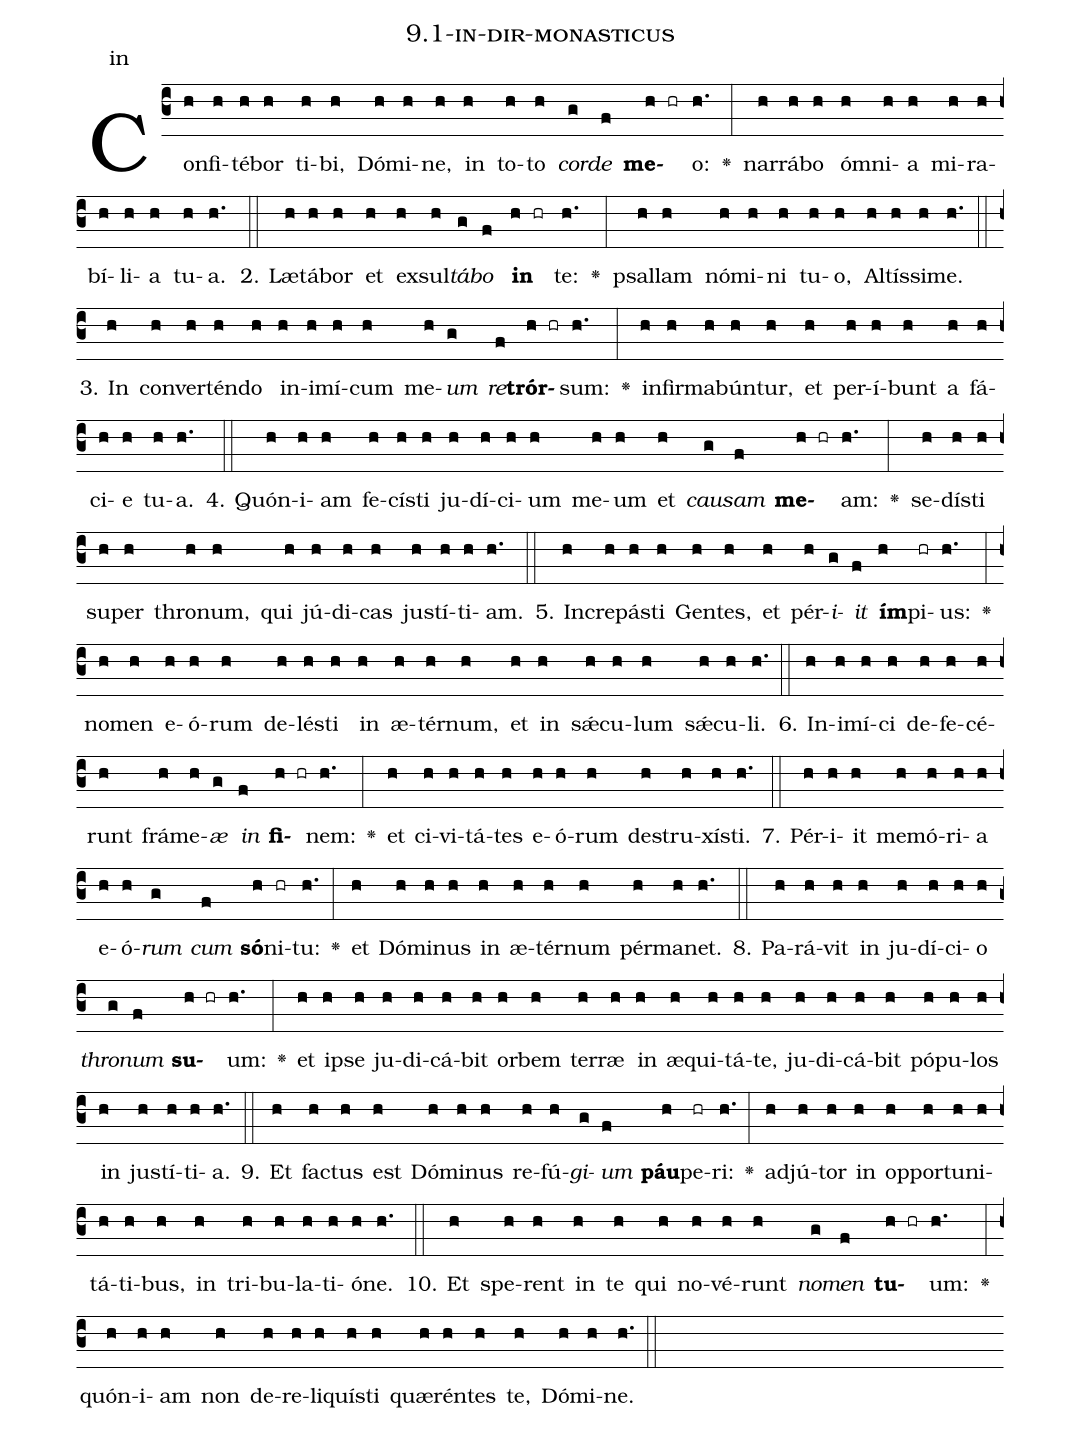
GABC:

name: 9.1-in-dir-monasticus;
annotation: in;
%%
(c3)Con(h)fi(h)té(h)bor(h) ti(h)bi,(h) Dó(h)mi(h)ne,(h) in(h) to(h)to(h) <i>cor</i>(g)<i>de</i>(f) <b>me</b>(h hr)o:(h.) <v>\greheightstar</v>(:) nar(h)rá(h)bo(h) óm(h)ni(h)a(h) mi(h)ra(h)bí(h)li(h)a(h) tu(h)a.(h.) (::)
2. Læ(h)tá(h)bor(h) et(h) ex(h)sul(h)<i>tá</i>(g)<i>bo</i>(f) <b>in</b>(h hr) te:(h.) <v>\greheightstar</v>(:) psal(h)lam(h) nó(h)mi(h)ni(h) tu(h)o,(h) Al(h)tís(h)si(h)me.(h.) (::)
3. In(h) con(h)ver(h)tén(h)do(h) in(h)i(h)mí(h)cum(h) me(h)<i>um</i>(g) <i>re</i>(f)<b>trór</b>(h hr)sum:(h.) <v>\greheightstar</v>(:) in(h)fir(h)ma(h)bún(h)tur,(h) et(h) per(h)í(h)bunt(h) a(h) fá(h)ci(h)e(h) tu(h)a.(h.) (::)
4. Quón(h)i(h)am(h) fe(h)cís(h)ti(h) ju(h)dí(h)ci(h)um(h) me(h)um(h) et(h) <i>cau</i>(g)<i>sam</i>(f) <b>me</b>(h hr)am:(h.) <v>\greheightstar</v>(:) se(h)dís(h)ti(h) su(h)per(h) thro(h)num,(h) qui(h) jú(h)di(h)cas(h) jus(h)tí(h)ti(h)am.(h.) (::)
5. In(h)cre(h)pás(h)ti(h) Gen(h)tes,(h) et(h) pér(h)<i>i</i>(g)<i>it</i>(f) <b>ím</b>(h)pi(hr)us:(h.) <v>\greheightstar</v>(:) no(h)men(h) e(h)ó(h)rum(h) de(h)lés(h)ti(h) in(h) æ(h)tér(h)num,(h) et(h) in(h) sǽ(h)cu(h)lum(h) sǽ(h)cu(h)li.(h.) (::)
6. In(h)i(h)mí(h)ci(h) de(h)fe(h)cé(h)runt(h) frá(h)me(h)<i>æ</i>(g) <i>in</i>(f) <b>fi</b>(h hr)nem:(h.) <v>\greheightstar</v>(:) et(h) ci(h)vi(h)tá(h)tes(h) e(h)ó(h)rum(h) de(h)stru(h)xís(h)ti.(h.) (::)
7. Pér(h)i(h)it(h) me(h)mó(h)ri(h)a(h) e(h)ó(h)<i>rum</i>(g) <i>cum</i>(f) <b>só</b>(h)ni(hr)tu:(h.) <v>\greheightstar</v>(:) et(h) Dó(h)mi(h)nus(h) in(h) æ(h)tér(h)num(h) pér(h)ma(h)net.(h.) (::)
8. Pa(h)rá(h)vit(h) in(h) ju(h)dí(h)ci(h)o(h) <i>thro</i>(g)<i>num</i>(f) <b>su</b>(h hr)um:(h.) <v>\greheightstar</v>(:) et(h) ip(h)se(h) ju(h)di(h)cá(h)bit(h) or(h)bem(h) ter(h)ræ(h) in(h) æ(h)qui(h)tá(h)te,(h) ju(h)di(h)cá(h)bit(h) pó(h)pu(h)los(h) in(h) jus(h)tí(h)ti(h)a.(h.) (::)
9. Et(h) fac(h)tus(h) est(h) Dó(h)mi(h)nus(h) re(h)fú(h)<i>gi</i>(g)<i>um</i>(f) <b>páu</b>(h)pe(hr)ri:(h.) <v>\greheightstar</v>(:) ad(h)jú(h)tor(h) in(h) op(h)por(h)tu(h)ni(h)tá(h)ti(h)bus,(h) in(h) tri(h)bu(h)la(h)ti(h)ó(h)ne.(h.) (::)
10. Et(h) spe(h)rent(h) in(h) te(h) qui(h) no(h)vé(h)runt(h) <i>no</i>(g)<i>men</i>(f) <b>tu</b>(h hr)um:(h.) <v>\greheightstar</v>(:) quón(h)i(h)am(h) non(h) de(h)re(h)li(h)quís(h)ti(h) quæ(h)rén(h)tes(h) te,(h) Dó(h)mi(h)ne.(h.) (::)
